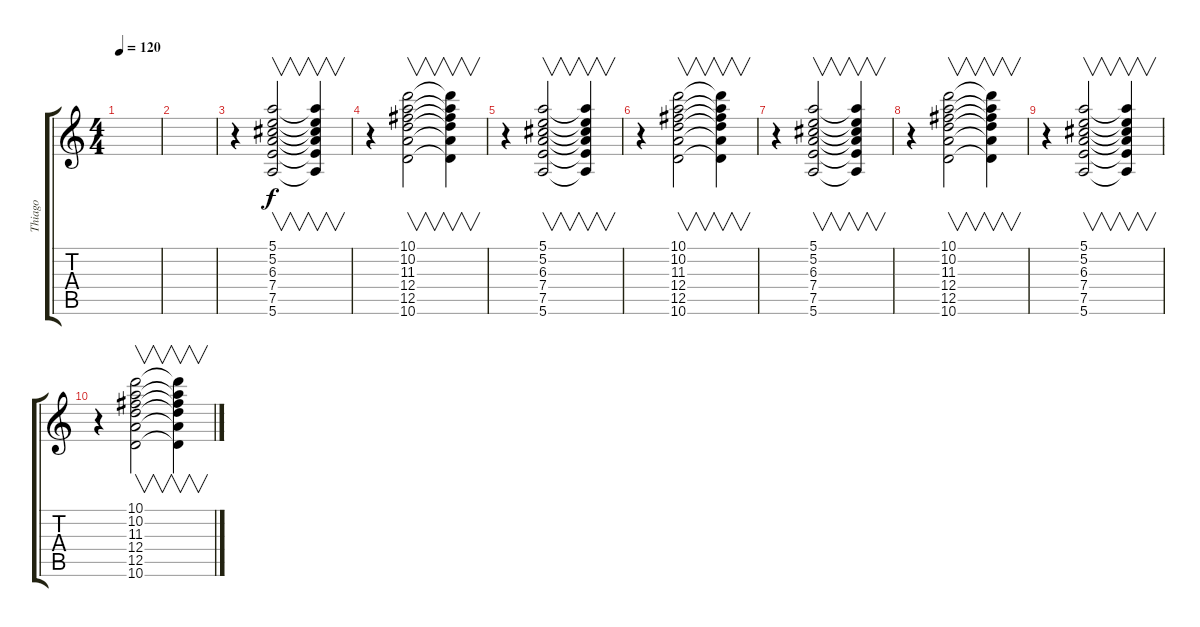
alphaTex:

\track ("Thiago" "Thiago") {instrument electricguitarclean}
\staff {score tabs}
\tuning (E4 B3 G3 D3 A2 E2) {hide}
\ts (4 4)
\tempo 120
\clef g2
\ks c
|
|
r.4 (5.1 5.2 6.3 7.4 7.5 5.6).2{v} (5.1{t} 5.2{t} 6.3{t} 7.4{t} 7.5{t} 5.6{t}).4{v} |
r.4 (10.1 10.2 11.3 12.4 12.5 10.6).2{v} (10.1{t} 10.2{t} 11.3{t} 12.4{t} 12.5{t} 10.6{t}).4{v} |
r.4 (5.1 5.2 6.3 7.4 7.5 5.6).2{v} (5.1{t} 5.2{t} 6.3{t} 7.4{t} 7.5{t} 5.6{t}).4{v} |
r.4 (10.1 10.2 11.3 12.4 12.5 10.6).2{v} (10.1{t} 10.2{t} 11.3{t} 12.4{t} 12.5{t} 10.6{t}).4{v} |
r.4 (5.1 5.2 6.3 7.4 7.5 5.6).2{v} (5.1{t} 5.2{t} 6.3{t} 7.4{t} 7.5{t} 5.6{t}).4{v} |
r.4 (10.1 10.2 11.3 12.4 12.5 10.6).2{v} (10.1{t} 10.2{t} 11.3{t} 12.4{t} 12.5{t} 10.6{t}).4{v} |
r.4 (5.1 5.2 6.3 7.4 7.5 5.6).2{v} (5.1{t} 5.2{t} 6.3{t} 7.4{t} 7.5{t} 5.6{t}).4{v} |
r.4 (10.1 10.2 11.3 12.4 12.5 10.6).2{v} (10.1{t} 10.2{t} 11.3{t} 12.4{t} 12.5{t} 10.6{t}).4{v}
